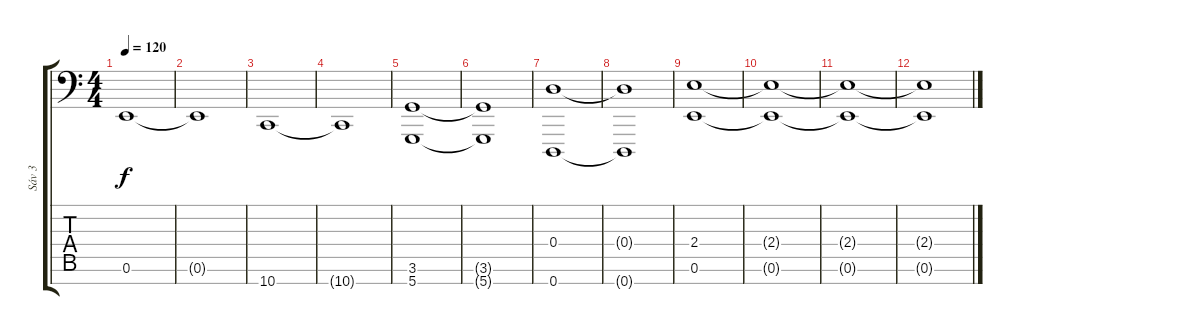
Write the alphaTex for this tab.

\track ("Sáv 3" "Sáv 3") {instrument acousticgrandpiano}
\staff {score tabs}
\tuning (E4 B3 G3 D3 A2 E2 D1) {hide}
\ts (4 4)
\tempo 120
\clef f4
\ks c
0.6.1{dy f} |
0.6{t}.1 |
10.7.1 |
10.7{t}.1 |
(3.6 5.7).1 |
(3.6{t} 5.7{t}).1 |
(0.4 0.7).1 |
(0.4{t} 0.7{t}).1 |
(2.4 0.6).1 |
(2.4{t} 0.6{t}).1 |
(2.4{t} 0.6{t}).1 |
(2.4{t} 0.6{t}).1
